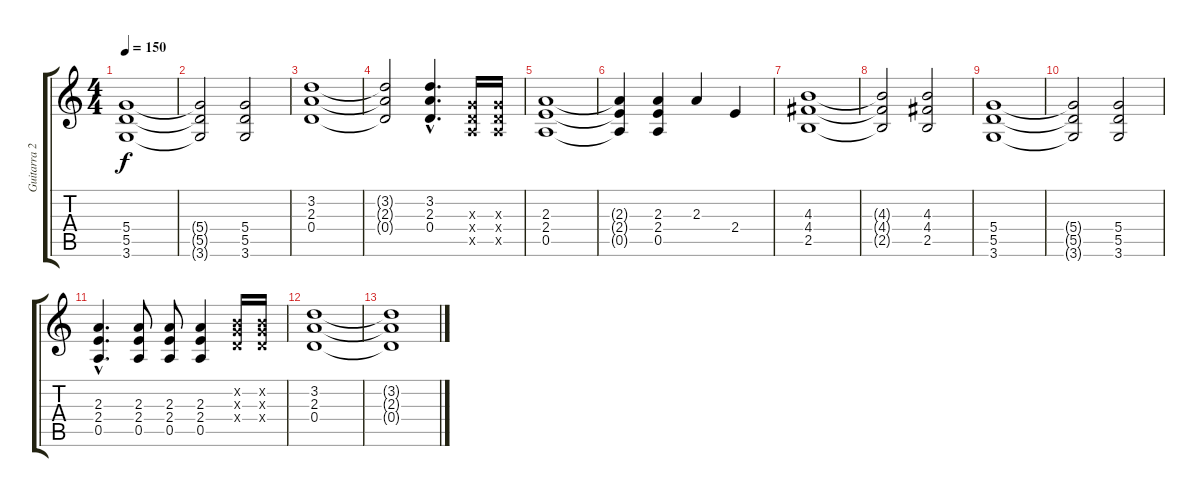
\track ("Guitarra 2" "Guitarra 2") {instrument overdrivenguitar}
\staff {score tabs}
\tuning (E4 B3 G3 D3 A2 E2) {hide}
\ts (4 4)
\tempo 150
\clef g2
\ks c
(5.4 5.5 3.6).1{dy f} |
(5.4{t} 5.5{t} 3.6{t}).2 (5.4 5.5 3.6).2 |
(3.2 2.3 0.4).1 |
(3.2{t} 2.3{t} 0.4{t}).2 (3.2{hac} 2.3{hac} 0.4{hac}).4{d} (0.3{x} 0.4{x} 0.5{x}).16 (0.3{x} 0.4{x} 0.5{x}).16 |
(2.3 2.4 0.5).1 |
(2.3{t} 2.4{t} 0.5{t}).4 (2.3 2.4 0.5).4 2.3.4 2.4.4 |
(4.3 4.4 2.5).1 |
(4.3{t} 4.4{t} 2.5{t}).2 (4.3 4.4 2.5).2 |
(5.4 5.5 3.6).1 |
(5.4{t} 5.5{t} 3.6{t}).2 (5.4 5.5 3.6).2 |
(2.3{hac} 2.4{hac} 0.5{hac}).4{d} (2.3 2.4 0.5).8 (2.3 2.4 0.5).8 (2.3 2.4 0.5).4 (0.2{x} 0.3{x} 0.4{x}).16 (0.2{x} 0.3{x} 0.4{x}).16 |
(3.2 2.3 0.4).1 |
(3.2{t} 2.3{t} 0.4{t}).1
